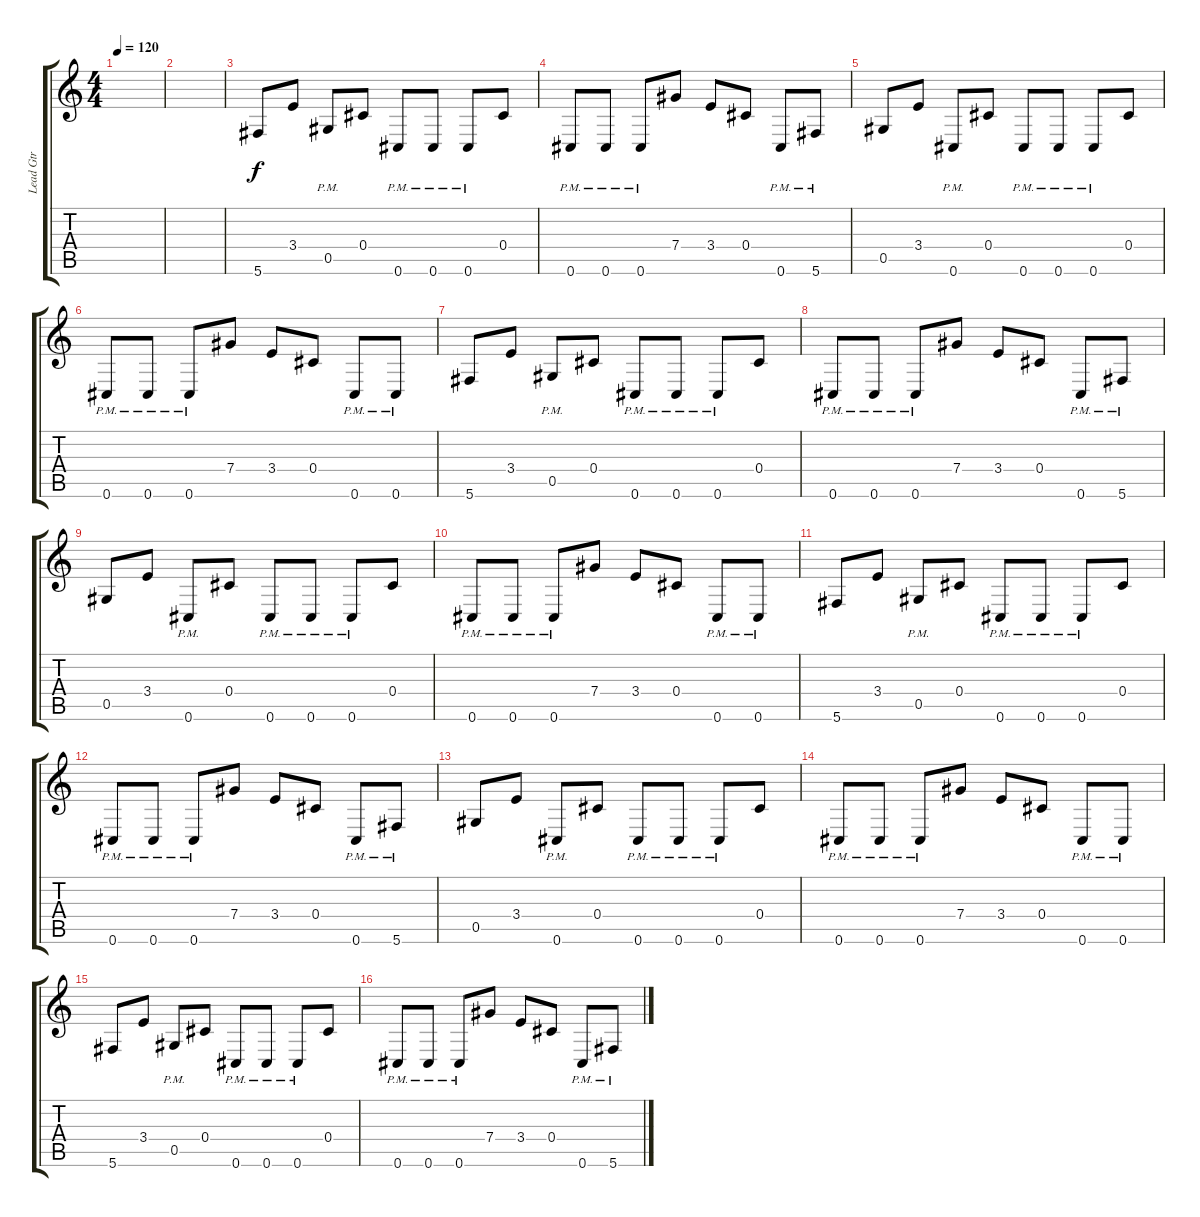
\track ("Lead Gtr" "Lead Gtr") {instrument distortionguitar}
\staff {score tabs}
\tuning (Eb4 Ab3 Gb3 Db3 Ab2 Db2) {hide}
\ts (4 4)
\tempo 120
\clef g2
\ks c
|
|
5.6.8 3.4.8 0.5{pm}.8 0.4.8 0.6{pm}.8 0.6{pm}.8 0.6{pm}.8 0.4.8 |
0.6{pm}.8 0.6{pm}.8 0.6{pm}.8 7.4.8 3.4.8 0.4.8 0.6{pm}.8 5.6{pm}.8 |
0.5.8 3.4.8 0.6{pm}.8 0.4.8 0.6{pm}.8 0.6{pm}.8 0.6{pm}.8 0.4.8 |
0.6{pm}.8 0.6{pm}.8 0.6{pm}.8 7.4.8 3.4.8 0.4.8 0.6{pm}.8 0.6{pm}.8 |
5.6.8 3.4.8 0.5{pm}.8 0.4.8 0.6{pm}.8 0.6{pm}.8 0.6{pm}.8 0.4.8 |
0.6{pm}.8 0.6{pm}.8 0.6{pm}.8 7.4.8 3.4.8 0.4.8 0.6{pm}.8 5.6{pm}.8 |
0.5.8 3.4.8 0.6{pm}.8 0.4.8 0.6{pm}.8 0.6{pm}.8 0.6{pm}.8 0.4.8 |
0.6{pm}.8 0.6{pm}.8 0.6{pm}.8 7.4.8 3.4.8 0.4.8 0.6{pm}.8 0.6{pm}.8 |
5.6.8 3.4.8 0.5{pm}.8 0.4.8 0.6{pm}.8 0.6{pm}.8 0.6{pm}.8 0.4.8 |
0.6{pm}.8 0.6{pm}.8 0.6{pm}.8 7.4.8 3.4.8 0.4.8 0.6{pm}.8 5.6{pm}.8 |
0.5.8 3.4.8 0.6{pm}.8 0.4.8 0.6{pm}.8 0.6{pm}.8 0.6{pm}.8 0.4.8 |
0.6{pm}.8 0.6{pm}.8 0.6{pm}.8 7.4.8 3.4.8 0.4.8 0.6{pm}.8 0.6{pm}.8 |
5.6.8 3.4.8 0.5{pm}.8 0.4.8 0.6{pm}.8 0.6{pm}.8 0.6{pm}.8 0.4.8 |
0.6{pm}.8 0.6{pm}.8 0.6{pm}.8 7.4.8 3.4.8 0.4.8 0.6{pm}.8 5.6{pm}.8
